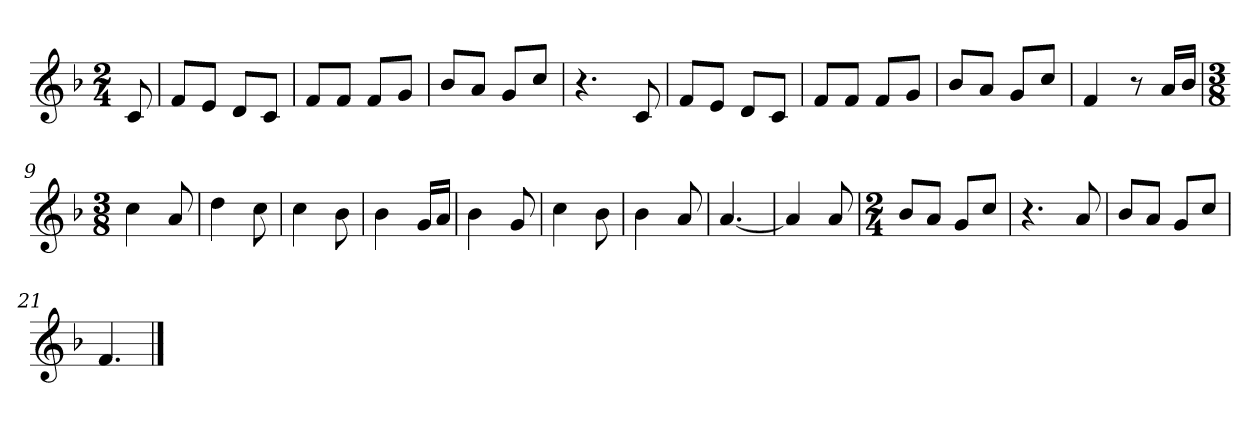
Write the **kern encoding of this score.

**kern
*part1
*staff1
*k[b-]
*M2/4
*MM120
=
8c
=1
8fL
8eJ
8dL
8cJ
=2
8fL
8fJ
8fL
8gJ
=3
8b-L
8aJ
8gL
8ccJ
=4
4.r
8c
=5
8fL
8eJ
8dL
8cJ
=6
8fL
8fJ
8fL
8gJ
=7
8b-L
8aJ
8gL
8ccJ
=8
4f
8r
16aLL
16b-JJ
=9
*M3/8
4cc
8a
=10
4dd
8cc
=11
4cc
8b-
=12
4b-
16gLL
16aJJ
=13
4b-
8g
=14
4cc
8b-
=15
4b-
8a
=16
[4.a
=17
4a]
8a
=18
*M2/4
8b-L
8aJ
8gL
8ccJ
=19
4.r
8a
=20
8b-L
8aJ
8gL
8ccJ
=21
4.f
==
*-
